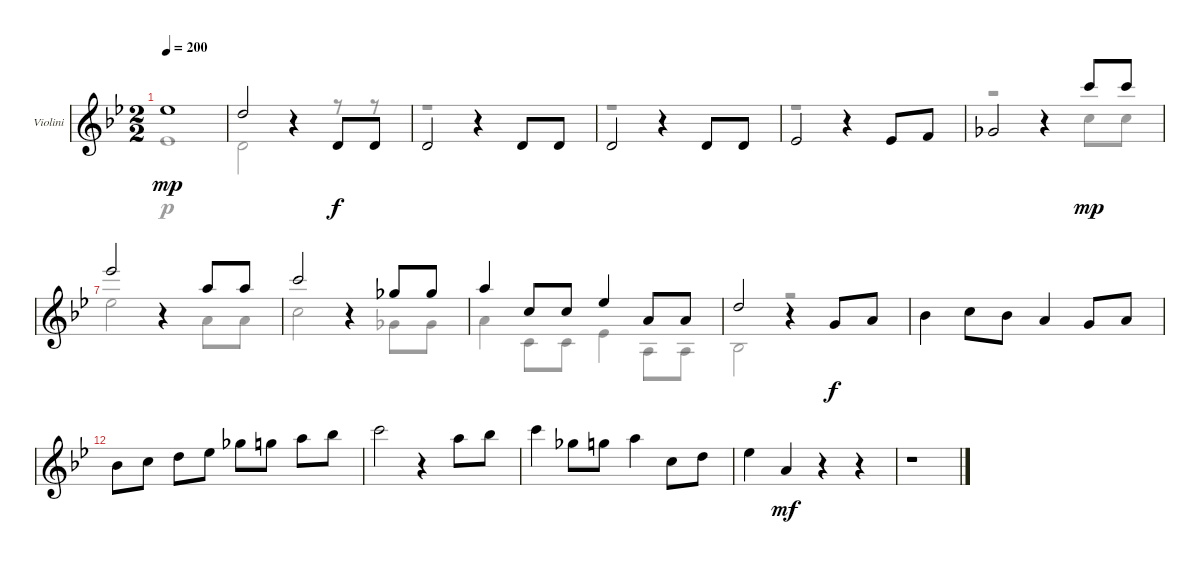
\defaultSystemsLayout 4
\bracketExtendMode groupsimilarinstruments
\useSystemSignSeparator
\firstSystemTrackNameOrientation horizontal
\otherSystemsTrackNameOrientation horizontal
\defaultBarNumberDisplay FirstOfSystem
\track ("Violino" "Violini") {multiBarRest instrument violin}
\staff {score}
\tuning (E5 A4 D4 G3)
\voice
\ts (2 2)
\tempo 200
\clef g2
\ks gminor
20.4.1{dy mp} |
19.4.2 r.4 0.3.8{dy f} 0.3.8 |
0.3.2 r.4 0.3.8 0.3.8 |
0.3.2 r.4 0.3.8 0.3.8 |
1.3.2 r.4 1.3.8 3.3.8 |
4.3.2 r.4 8.1.8{dy mp} 8.1.8 |
11.1.2 r.4 5.1.8 5.1.8 |
8.1.2 r.4 2.1.8 2.1.8 |
5.1.4 3.2.8 3.2.8 6.2.4 0.2.8 0.2.8 |
5.2.2 r.4 5.3.8{dy f} 0.2.8 |
8.3.4 10.3.8 8.3.8 0.2.4 5.3.8 0.2.8 |
1.2.8 3.2.8 5.2.8 6.2.8 2.1.8 3.1.8 5.1.8 6.1.8 |
15.2.2 r.4 12.2.8 13.2.8 |
8.1.4 2.1.8 3.1.8 5.1.4 3.2.8 5.2.8 |
6.2.4 0.2.4{dy mf} r.4 r.4 |
r.1
\voice
\clef g2
\ottava regular
\simile none
\ks gminor
1.3.1{dy p} |
0.3.2 r.4 r.8 r.8 |
r.1 |
r.1 |
r.1 |
r.2 r.4 10.3.8 10.3.8 |
13.3.2 r.4 0.2.8 0.2.8 |
3.2.2 r.4 4.3.8 4.3.8 |
0.2.4 5.4.8 5.4.8 8.4.4 2.4.8 2.4.8 |
3.4.2 r.2 |
|
|
|
|
|
